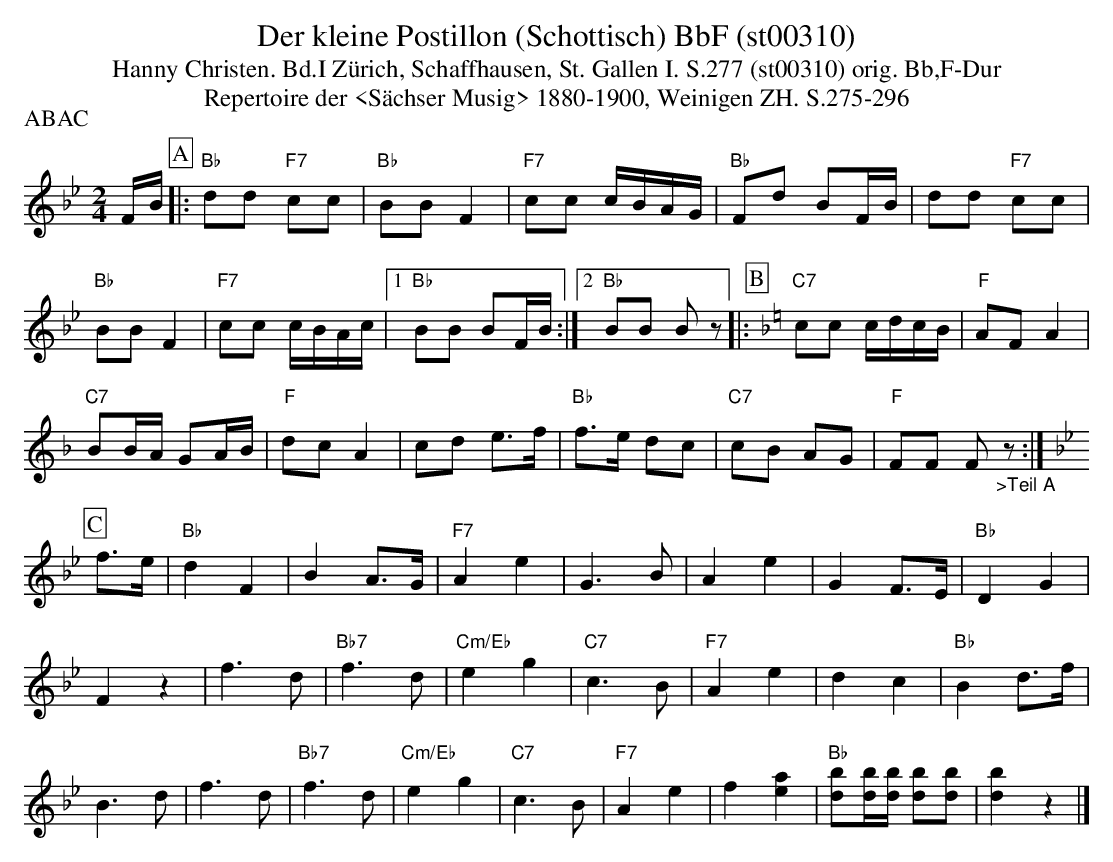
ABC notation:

X:1
T: Der kleine Postillon (Schottisch) BbF (st00310)
T:Hanny Christen. Bd.I Zürich, Schaffhausen, St. Gallen I. S.277 (st00310) orig. Bb,F-Dur
T: Repertoire der <S\"achser Musig> 1880-1900, Weinigen ZH. S.275-296
P:ABAC
M:2/4
L:1/8
K:Bb major
F/B/ [P:A] |: "Bb"dd "F7"cc | "Bb"BB F2 | "F7"cc c/B/A/G/ | "Bb"Fd BF/B/ | dd "F7"cc |
"Bb"BBF2 | "F7"cc c/B/A/c/ |1 "Bb"BB BF/B/ :|2 "Bb"BB Bz |: [P:B] [K:F] "C7"cc c/d/c/B/ | "F"AFA2 |
"C7"BB/A/ GA/B/ | "F"dcA2 | cd e>f | "Bb"f>e dc | "C7"cB AG | "F"FF F"_>Teil A"z :| [K:Bb]
[P:C] f>e | "Bb"d2F2 | B2A>G | "F7"A2e2 | G3B | A2e2 | G2F>E | "Bb"D2G2 |
 F2z2 | f3d | "Bb7"f3d | "Cm/Eb"e2g2 | "C7"c3B | "F7"A2e2 | d2c2 | "Bb"B2d>f |
B3d | f3d | "Bb7"f3d | "Cm/Eb"e2g2 | "C7"c3B | "F7"A2e2 | f2[ea]2 | "Bb"[db][d/b/][d/b/] [db][db] | [d2b2] z2 |]
